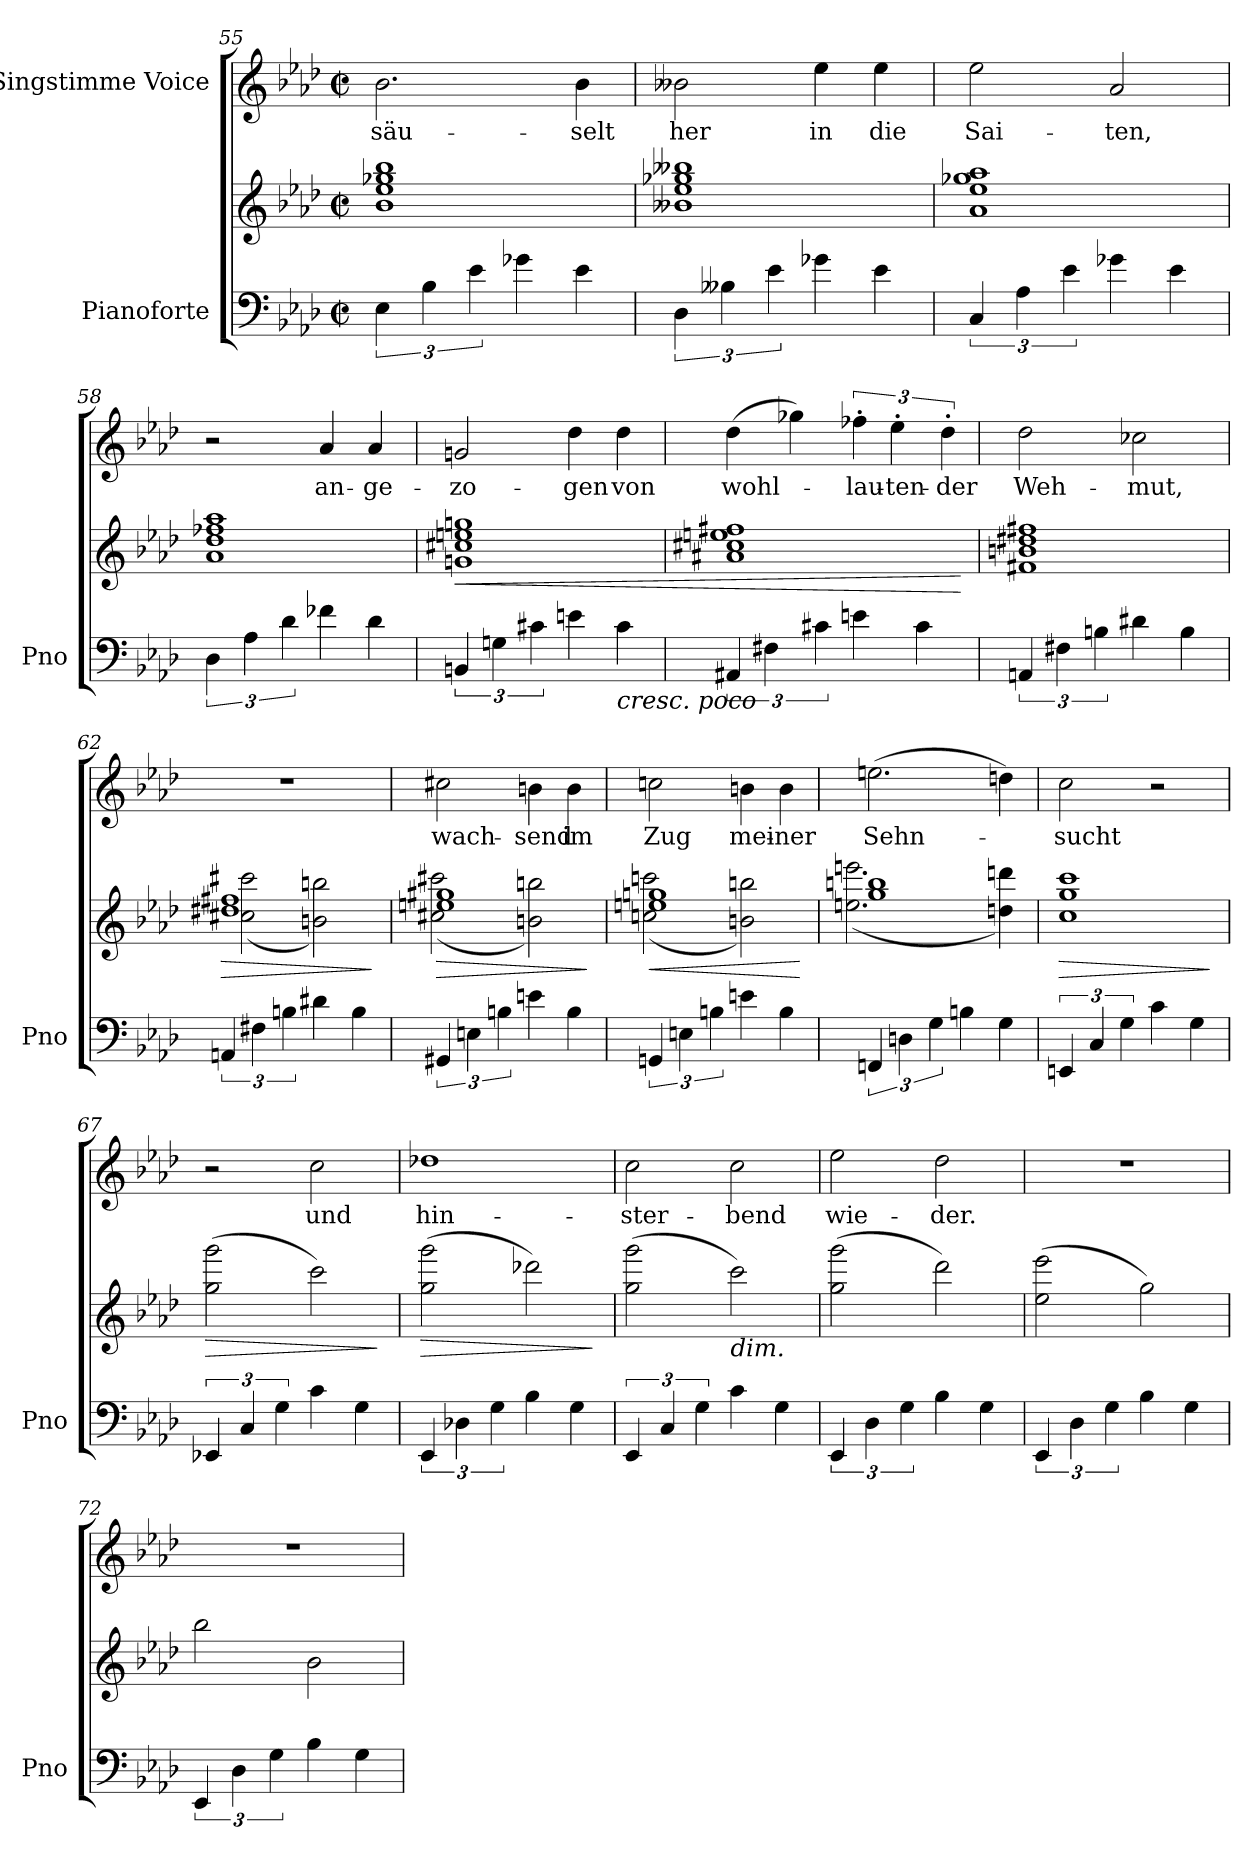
**kern	**kern	**dynam	**kern	**text
*part2	*part2	*part2	*part1	*part1
*staff3	*staff2	*staff2/3	*staff1	*staff1
*I"Pianoforte	*	*	*I"Singstimme Voice	*
*I'Pno	*	*	*	*
*clefF4	*clefG2	*	*clefG2	*
*k[b-e-a-d-]	*k[b-e-a-d-]	*	*k[b-e-a-d-]	*
*M2/2	*M2/2	*	*M2/2	*
*met(c|)	*met(c|)	*	*met(c|)	*
=55	=55	=55	=55	=55
!	!	!	!	!LO:LY:b
6E-\	1b- 1ee- 1gg-X 1bb-	.	2.b-\	säu-
6B-\	.	.	.	.
6e-\	.	.	.	.
4g-X\	.	.	.	.
!	!	!	!	!LO:LY:b
4e-\	.	.	4b-\	-selt
=56	=56	=56	=56	=56
!	!	!	!	!LO:LY:b
6D-\	1b--X 1ee- 1gg-X 1bb--X	.	2b--X\	her
6B--X\	.	.	.	.
6e-\	.	.	.	.
!	!	!	!	!LO:LY:b
4g-X\	.	.	4ee-\	in
!	!	!	!	!LO:LY:b
4e-\	.	.	4ee-\	die
=57	=57	=57	=57	=57
!	!	!	!	!LO:LY:b
6C/	1a- 1ee- 1gg-X 1aa-	.	2ee-\	Sai-
6A-\	.	.	.	.
6e-\	.	.	.	.
!	!	!	!	!LO:LY:b
4g-X\	.	.	2a-/	-ten,
4e-\	.	.	.	.
=58	=58	=58	=58	=58
6D-\	1a- 1dd- 1ff-X 1aa-	.	2r	.
6A-\	.	.	.	.
6d-\	.	.	.	.
!	!	!	!	!LO:LY:b
4f-X\	.	.	4a-/	an-
!	!	!	!	!LO:LY:b
4d-\	.	.	4a-/	-ge-
!!LO:LB:g=z
=59	=59	=59	=59	=59
!	!	!LO:HP:b	!	!LO:LY:b
6BBn/	1gn 1cc#X 1een 1ggn	<	2gn/	-zo-
6Gn\	.	.	.	.
6c#X\	.	.	.	.
!	!	!	!	!LO:LY:b
4en\	.	.	4dd-\	-gen
!LO:TX:b:i:t=cresc. poco	!	!	!	!
!	!	!	!	!LO:LY:b
4c#\	.	.	4dd-\	von
=60	=60	=60	=60	=60
!	!	!	!	!LO:LY:b
6AA#X/	1a#X 1cc#X 1een 1ff#X	.	(>4dd-\	wohl-
6F#X\	.	.	.	.
.	.	.	4gg-X\)	.
6c#X\	.	.	.	.
!	!	!	!	!LO:LY:b
4en\	.	.	6ff-X'\	-lau-
!	!	!	!	!LO:LY:b
.	.	.	6ee-'\	-ten-
4c#\	.	.	.	.
!	!	!	!	!LO:LY:b
.	.	.	6dd-'\	-der
.	.	[	.	.
=61	=61	=61	=61	=61
!	!	!	!	!LO:LY:b
6AAn/	1f#X 1bn 1dd#X 1ff#X	.	2dd-\	Weh-
6F#X\	.	.	.	.
6Bn\	.	.	.	.
!	!	!	!	!LO:LY:b
4d#X\	.	.	2cc-X\	-mut,
4B\	.	.	.	.
=62	=62	=62	=62	=62
!	!	!LO:HP:b	!	!
*	*^	*	*	*
6AAn/	1dd#X 1ff#X	(>2cc#X\ 2ccc#X\	>	1r	.
6F#X\	.	.	.	.	.
6Bn\	.	.	.	.	.
4d#X\	.	2bn\ 2bbn\)	.	.	.
4B\	.	.	.	.	.
*	*v	*v	*	*	*
.	.	]	.	.
=63	=63	=63	=63	=63
!	!	!LO:HP:b	!	!LO:LY:b
*	*^	*	*	*
6GG#X/	1een 1gg#X	(>2cc#X\ 2ccc#X\	>	2cc#X\	wach-
6En\	.	.	.	.	.
6Bn\	.	.	.	.	.
!	!	!	!	!	!LO:LY:b
4en\	.	2bn\ 2bbn\)	.	4bn\	-send
!	!	!	!	!	!LO:LY:b
4B\	.	.	.	4b\	im
*	*v	*v	*	*	*
.	.	]	.	.
!!LO:PB:g=z
=64	=64	=64	=64	=64
!	!	!LO:HP:b	!	!LO:LY:b
*	*^	*	*	*
6GGn/	1een 1ggn	(>2ccn\ 2cccn\	<	2ccn\	Zug
6En\	.	.	.	.	.
6Bn\	.	.	.	.	.
!	!	!	!	!	!LO:LY:b
4en\	.	2bn\ 2bbn\)	.	4bn\	mei-
!	!	!	!	!	!LO:LY:b
4B\	.	.	.	4b\	-ner
*	*v	*v	*	*	*
.	.	[	.	.
=65	=65	=65	=65	=65
*	*^	*	*	*
!	!	!	!	!	!LO:LY:b
6FFn/	1gg 1bbn	(>2.een\ 2.eeen\	.	(>2.een\	Sehn-
6Dn\	.	.	.	.	.
6G\	.	.	.	.	.
4Bn\	.	.	.	.	.
4G\	.	4ddn\ 4dddn\)	.	4ddn\)	.
=66	=66	=66	=66	=66	=66
!	!	!	!LO:HP:b	!	!LO:LY:b
*	*v	*v	*	*	*
6EEn/	1cc 1gg 1ccc	>	2cc\	-sucht
6C/	.	.	.	.
6G\	.	.	.	.
4c\	.	.	2r	.
4G\	.	.	.	.
.	.	]	.	.
=67	=67	=67	=67	=67
!	!	!LO:HP:b	!	!
6EE-X/	(>2gg\ 2ggg\	>	2r	.
6C/	.	.	.	.
6G\	.	.	.	.
!	!	!	!	!LO:LY:b
4c\	2ccc\)	.	2cc\	und
4G\	.	.	.	.
.	.	]	.	.
=68	=68	=68	=68	=68
!	!	!LO:HP:b	!	!LO:LY:b
6EE-/	(>2gg\ 2ggg\	>	1dd-X	hin-
6D-X\	.	.	.	.
6G\	.	.	.	.
4B-\	2ddd-X\)	.	.	.
4G\	.	.	.	.
.	.	]	.	.
!!LO:LB:g=z
=69	=69	=69	=69	=69
!	!	!	!	!LO:LY:b
6EE-/	(>2gg\ 2ggg\	.	2cc\	-ster-
6C/	.	.	.	.
6G\	.	.	.	.
!	!LO:TX:b:i:t=dim.	!	!	!
!	!	!	!	!LO:LY:b
4c\	2ccc\)	.	2cc\	-bend
4G\	.	.	.	.
=70	=70	=70	=70	=70
!	!	!	!	!LO:LY:b
6EE-/	(>2gg\ 2ggg\	.	2ee-\	wie-
6D-\	.	.	.	.
6G\	.	.	.	.
!	!	!	!	!LO:LY:b
4B-\	2ddd-\)	.	2dd-\	-der.
4G\	.	.	.	.
=71	=71	=71	=71	=71
6EE-/	(>2ee-\ 2eee-\	.	1r	.
6D-\	.	.	.	.
6G\	.	.	.	.
4B-\	2gg\)	.	.	.
4G\	.	.	.	.
=72	=72	=72	=72	=72
6EE-/	2bb-\	.	1r	.
6D-\	.	.	.	.
6G\	.	.	.	.
4B-\	2b-\	.	.	.
4G\	.	.	.	.
=	=	=	=	=
*-	*-	*-	*-	*-
